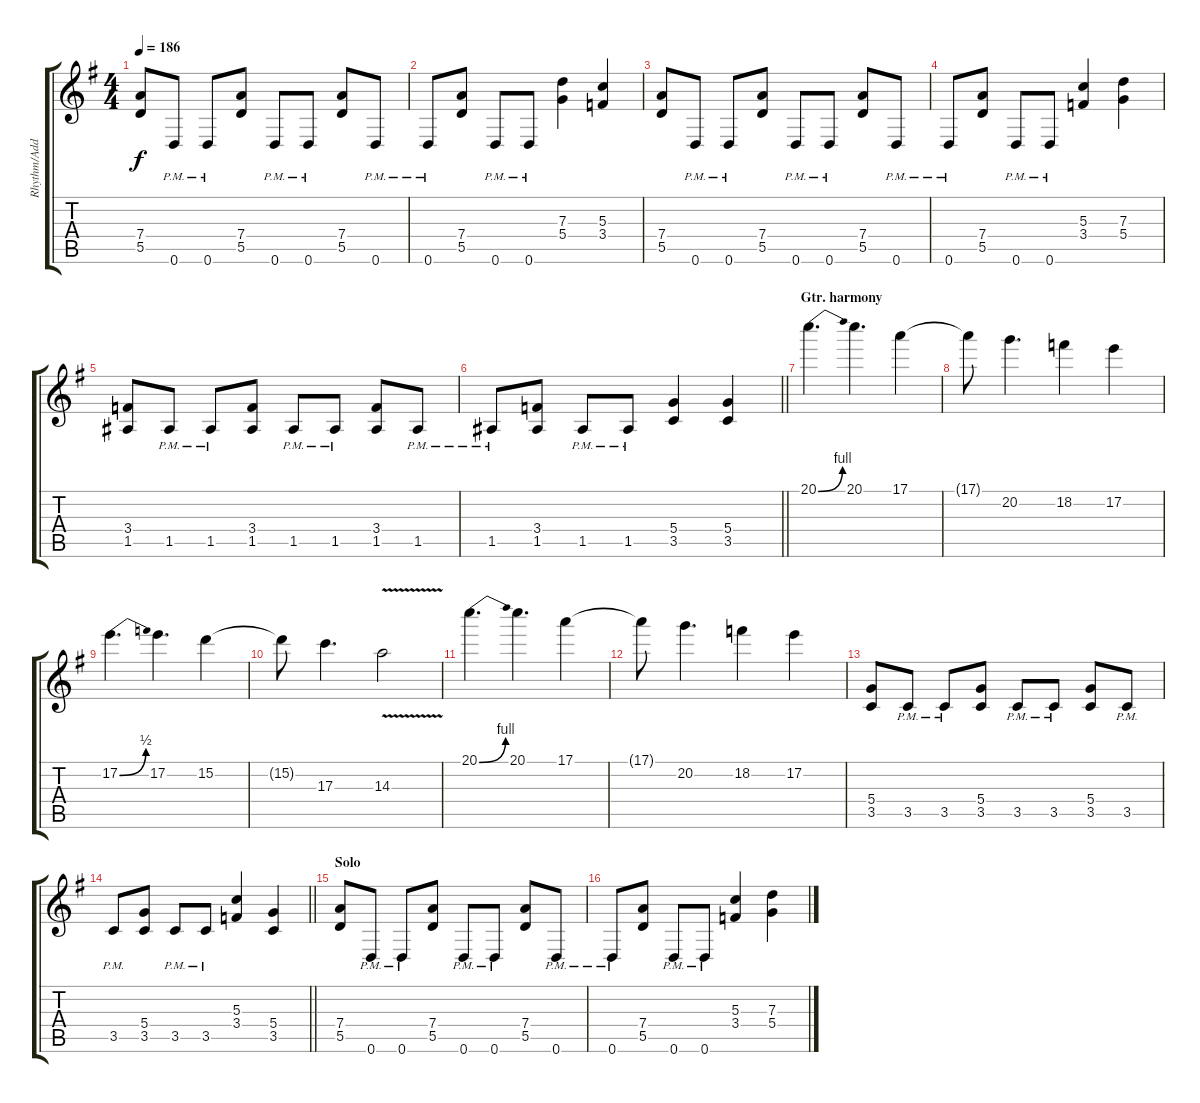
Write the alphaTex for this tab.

\track ("Rhythm/Add. lead" "Rhythm/Add") {instrument distortionguitar}
\staff {score tabs}
\tuning (E4 B3 G3 D3 A2 D2) {hide}
\ts (4 4)
\tempo 186
\clef g2
\ks g
(7.4 5.5).8{dy f} 0.6{pm}.8 0.6{pm}.8 (7.4 5.5).8 0.6{pm}.8 0.6{pm}.8 (7.4 5.5).8 0.6{pm}.8 |
0.6{pm}.8 (7.4 5.5).8 0.6{pm}.8 0.6{pm}.8 (7.3 5.4).4 (5.3 3.4).4 |
(7.4 5.5).8 0.6{pm}.8 0.6{pm}.8 (7.4 5.5).8 0.6{pm}.8 0.6{pm}.8 (7.4 5.5).8 0.6{pm}.8 |
0.6{pm}.8 (7.4 5.5).8 0.6{pm}.8 0.6{pm}.8 (5.3 3.4).4 (7.3 5.4).4 |
(3.4 1.5).8 1.5{pm}.8 1.5{pm}.8 (3.4 1.5).8 1.5{pm}.8 1.5{pm}.8 (3.4 1.5).8 1.5{pm}.8 |
\barLineRight lightlight
1.5{pm}.8 (3.4 1.5).8 1.5{pm}.8 1.5{pm}.8 (5.4 3.5).4 (5.4 3.5).4 |
\section ("" "Gtr. harmony")
20.1{be (bend 0 0 60 4)}.4{d} 20.1.4{d} 17.1.4 |
17.1{t}.8 20.2.4{d} 18.2.4 17.2.4 |
17.2{be (bend 0 0 60 2)}.4{d} 17.2.4{d} 15.2.4 |
15.2{t}.8 17.3.4{d} 14.3{v}.2 |
20.1{be (bend 0 0 60 4)}.4{d} 20.1.4{d} 17.1.4 |
17.1{t}.8 20.2.4{d} 18.2.4 17.2.4 |
(5.4 3.5).8 3.5{pm}.8 3.5{pm}.8 (5.4 3.5).8 3.5{pm}.8 3.5{pm}.8 (5.4 3.5).8 3.5{pm}.8 |
\barLineRight lightlight
3.5{pm}.8 (5.4 3.5).8 3.5{pm}.8 3.5{pm}.8 (5.3 3.4).4 (5.4 3.5).4 |
\section ("" "Solo")
(7.4 5.5).8 0.6{pm}.8 0.6{pm}.8 (7.4 5.5).8 0.6{pm}.8 0.6{pm}.8 (7.4 5.5).8 0.6{pm}.8 |
0.6{pm}.8 (7.4 5.5).8 0.6{pm}.8 0.6{pm}.8 (5.3 3.4).4 (7.3 5.4).4
